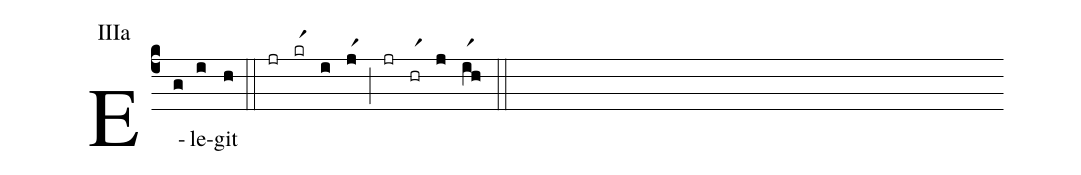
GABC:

annotation: IIIa;
%%
(c4) E(g)le(i)git(h) (::) (jr)(krr1)(i)(jr1)(;)(jr)(hrr1)(j)(ir1h)(::)
